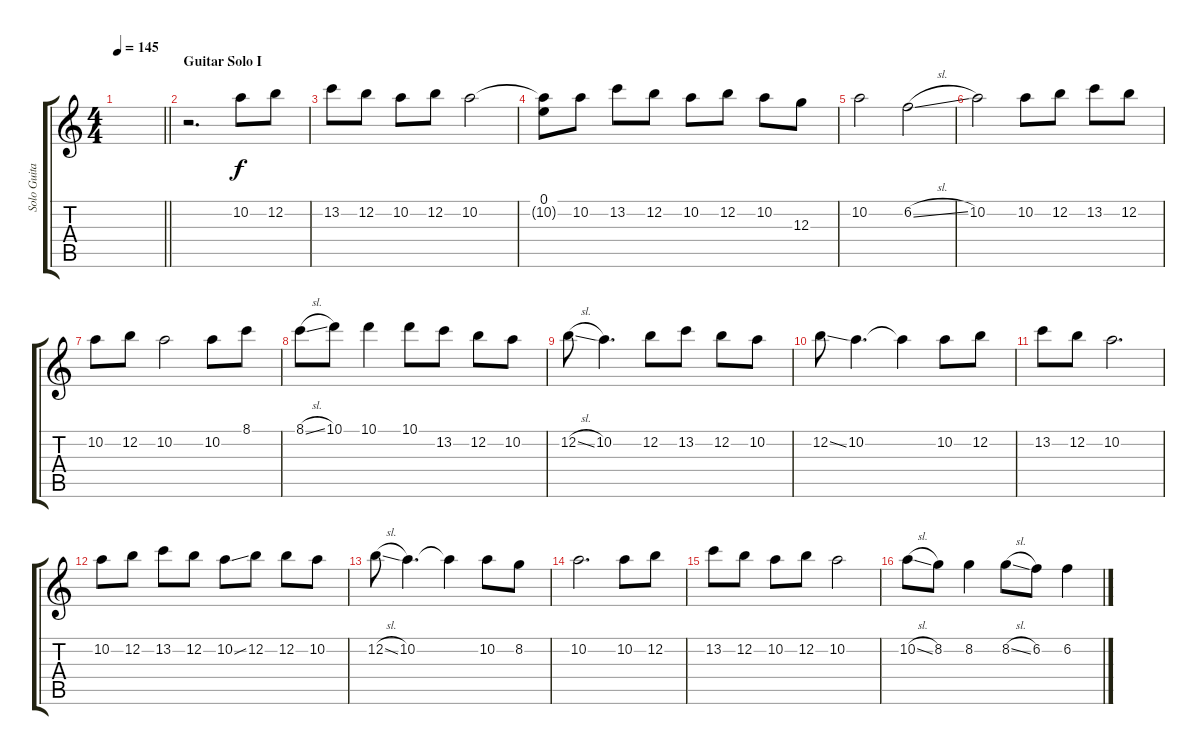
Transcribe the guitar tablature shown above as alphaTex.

\track ("Solo Guitar I" "Solo Guita") {instrument overdrivenguitar}
\staff {score tabs}
\tuning (E4 B3 G3 D3 A2 E2) {hide}
\ts (4 4)
\tempo 145
\clef g2
\barLineRight lightlight
\ks c
|
\section ("" "Guitar Solo I")
r.2{d} 10.2.8 12.2.8 |
13.2.8 12.2.8 10.2.8 12.2.8 10.2.2 |
(0.1 10.2{t}).8 10.2.8 13.2.8 12.2.8 10.2.8 12.2.8 10.2.8 12.3.8 |
10.2.2 6.2{sl}.2 |
10.2.2 10.2.8 12.2.8 13.2.8 12.2.8 |
10.2.8 12.2.8 10.2.2 10.2.8 8.1.8 |
8.1{sl}.8 10.1.8 10.1.4 10.1.8 13.2.8 12.2.8 10.2.8 |
12.2{sl}.8 10.2.4{d} 12.2.8 13.2.8 12.2.8 10.2.8 |
12.2{ss}.8 10.2.4{d} 10.2{t}.4 10.2.8 12.2.8 |
13.2.8 12.2.8 10.2.2{d} |
10.2.8 12.2.8 13.2.8 12.2.8 10.2{ss}.8 12.2.8 12.2.8 10.2.8 |
12.2{sl}.8 10.2.4{d} 10.2{t}.4 10.2.8 8.2.8 |
10.2.2{d} 10.2.8 12.2.8 |
13.2.8 12.2.8 10.2.8 12.2.8 10.2.2 |
10.2{sl}.8 8.2.8 8.2.4 8.2{sl}.8 6.2.8 6.2.4
